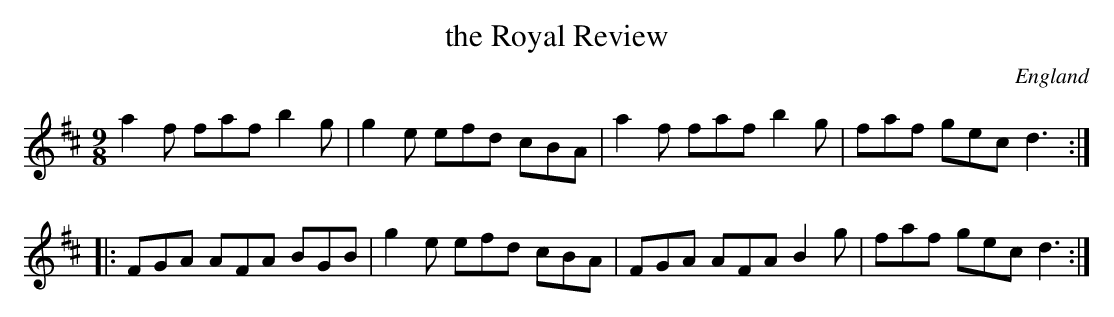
X:1
T:the Royal Review
L:1/8
M:9/8
O:England
K:D major
a2f faf b2g | g2e efd cBA | \
a2f faf b2g | faf gec d3 :|
|:FGA AFA BGB | g2e efd cBA |\
FGA AFA B2g | faf gec d3 :|
